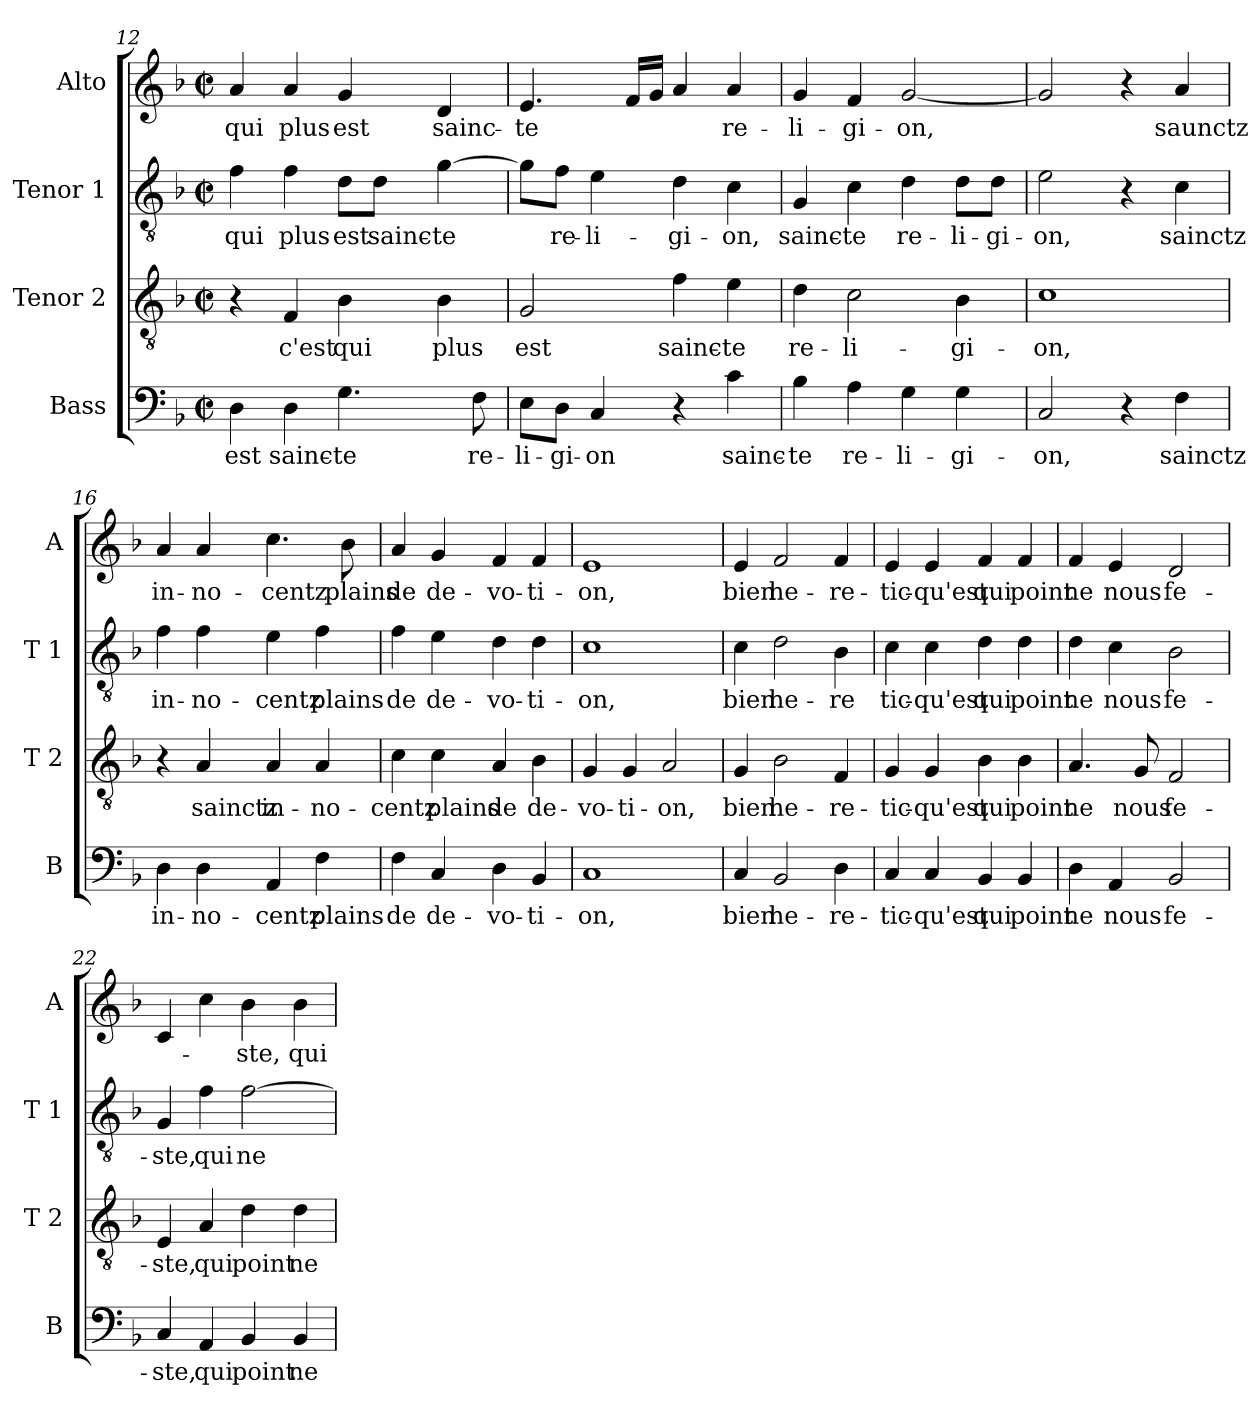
**kern	**text	**kern	**text	**kern	**text	**kern	**text
*part4	*part4	*part3	*part3	*part2	*part2	*part1	*part1
*staff4	*staff4	*staff3	*staff3	*staff2	*staff2	*staff1	*staff1
*I"Bass	*	*I"Tenor 2	*	*I"Tenor 1	*	*I"Alto	*
*I'B	*	*I'T 2	*	*I'T 1	*	*I'A	*
*clefF4	*	*clefGv2	*	*clefGv2	*	*clefG2	*
*k[b-]	*	*k[b-]	*	*k[b-]	*	*k[b-]	*
*F:	*	*F:	*	*F:	*	*F:	*
*M2/2	*	*M2/2	*	*M2/2	*	*M2/2	*
*met(c|)	*	*met(c|)	*	*met(c|)	*	*met(c|)	*
=12	=12	=12	=12	=12	=12	=12	=12
!	!LO:LY:b	!	!	!	!LO:LY:b	!	!LO:LY:b
4D\	est	4r	.	4f\	qui	4a/	qui
!	!LO:LY:b	!	!LO:LY:b	!	!LO:LY:b	!	!LO:LY:b
4D\	sainc-	4F/	c'est	4f\	plus	4a/	plus
!	!LO:LY:b	!	!LO:LY:b	!	!LO:LY:b	!	!LO:LY:b
4.G\	-te	4B-\	qui	8d\L	est	4g/	est
!	!	!	!	!	!LO:LY:b	!	!
.	.	.	.	8d\J	sainc-	.	.
!	!	!	!LO:LY:b	!	!LO:LY:b	!	!LO:LY:b
.	.	4B-\	plus	[4g\	-te	4d/	sainc-
!	!LO:LY:b	!	!	!	!	!	!
8F\	re-	.	.	.	.	.	.
=13	=13	=13	=13	=13	=13	=13	=13
!	!LO:LY:b	!	!LO:LY:b	!	!	!	!LO:LY:b
8E\L	-li-	2G/	est	8g\L]	.	4.e/	-te
!	!LO:LY:b	!	!	!	!LO:LY:b	!	!
8D\J	-gi-	.	.	8f\J	re-	.	.
!	!LO:LY:b	!	!	!	!LO:LY:b	!	!
4C/	-on	.	.	4e\	-li-	.	.
.	.	.	.	.	.	16f/LL	.
.	.	.	.	.	.	16g/JJ	.
!	!	!	!LO:LY:b	!	!LO:LY:b	!	!
4r	.	4f\	sainc-	4d\	-gi-	4a/	.
!	!LO:LY:b	!	!LO:LY:b	!	!LO:LY:b	!	!LO:LY:b
4c\	sainc-	4e\	-te	4c\	-on,	4a/	re-
=14	=14	=14	=14	=14	=14	=14	=14
!	!LO:LY:b	!	!LO:LY:b	!	!LO:LY:b	!	!LO:LY:b
4B-\	-te	4d\	re-	4G/	sainc-	4g/	-li-
!	!LO:LY:b	!	!LO:LY:b	!	!LO:LY:b	!	!LO:LY:b
4A\	re-	2c\	-li-	4c\	-te	4f/	-gi-
!	!LO:LY:b	!	!	!	!LO:LY:b	!	!LO:LY:b
4G\	-li-	.	.	4d\	re-	[2g/	-on,
!	!LO:LY:b	!	!LO:LY:b	!	!LO:LY:b	!	!
4G\	-gi-	4B-\	-gi-	8d\L	-li-	.	.
!	!	!	!	!	!LO:LY:b	!	!
.	.	.	.	8d\J	-gi-	.	.
!!LO:LB:g=z
=15	=15	=15	=15	=15	=15	=15	=15
!	!LO:LY:b	!	!LO:LY:b	!	!LO:LY:b	!	!
2C/	-on,	1c	-on,	2e\	-on,	2g/]	.
4r	.	.	.	4r	.	4r	.
!	!LO:LY:b	!	!	!	!LO:LY:b	!	!LO:LY:b
4F\	sainctz	.	.	4c\	sainctz	4a/	saunctz
=16	=16	=16	=16	=16	=16	=16	=16
!	!LO:LY:b	!	!	!	!LO:LY:b	!	!LO:LY:b
4D\	in-	4r	.	4f\	in-	4a/	in-
!	!LO:LY:b	!	!LO:LY:b	!	!LO:LY:b	!	!LO:LY:b
4D\	-no-	4A/	sainctz	4f\	-no-	4a/	-no-
!	!LO:LY:b	!	!LO:LY:b	!	!LO:LY:b	!	!LO:LY:b
4AA/	-centz	4A/	in-	4e\	-centz	4.cc\	-centz
!	!LO:LY:b	!	!LO:LY:b	!	!LO:LY:b	!	!
4F\	plains	4A/	-no-	4f\	plains	.	.
!	!	!	!	!	!	!	!LO:LY:b
.	.	.	.	.	.	8b-\	plains
=17	=17	=17	=17	=17	=17	=17	=17
!	!LO:LY:b	!	!LO:LY:b	!	!LO:LY:b	!	!LO:LY:b
4F\	de	4c\	-centz	4f\	de	4a/	de
!	!LO:LY:b	!	!LO:LY:b	!	!LO:LY:b	!	!LO:LY:b
4C/	de-	4c\	plains	4e\	de-	4g/	de-
!	!LO:LY:b	!	!LO:LY:b	!	!LO:LY:b	!	!LO:LY:b
4D\	-vo-	4A/	de	4d\	-vo-	4f/	-vo-
!	!LO:LY:b	!	!LO:LY:b	!	!LO:LY:b	!	!LO:LY:b
4BB-/	-ti-	4B-\	de-	4d\	-ti-	4f/	-ti-
=18	=18	=18	=18	=18	=18	=18	=18
!	!LO:LY:b	!	!LO:LY:b	!	!LO:LY:b	!	!LO:LY:b
1C	-on,	4G/	-vo-	1c	-on,	1e	-on,
!	!	!	!LO:LY:b	!	!	!	!
.	.	4G/	-ti-	.	.	.	.
!	!	!	!LO:LY:b	!	!	!	!
.	.	2A/	-on,	.	.	.	.
=19	=19	=19	=19	=19	=19	=19	=19
!	!LO:LY:b	!	!LO:LY:b	!	!LO:LY:b	!	!LO:LY:b
4C/	bien	4G/	bien	4c\	bien	4e/	bien
!	!LO:LY:b	!	!LO:LY:b	!	!LO:LY:b	!	!LO:LY:b
2BB-/	he-	2B-\	he-	2d\	he-	2f/	he-
!	!LO:LY:b	!	!LO:LY:b	!	!LO:LY:b	!	!LO:LY:b
4D\	-re-	4F/	-re-	4B-\	-re	4f/	-re-
!!LO:LB:g=z
=20	=20	=20	=20	=20	=20	=20	=20
!	!LO:LY:b	!	!LO:LY:b	!	!LO:LY:b	!	!LO:LY:b
4C/	-tic-	4G/	-tic-	4c\	tic-	4e/	-tic-
!	!LO:LY:b	!	!LO:LY:b	!	!LO:LY:b	!	!LO:LY:b
4C/	-qu'est	4G/	-qu'est	4c\	-qu'est	4e/	-qu'est
!	!LO:LY:b	!	!LO:LY:b	!	!LO:LY:b	!	!LO:LY:b
4BB-/	qui	4B-\	qui	4d\	qui	4f/	qui
!	!LO:LY:b	!	!LO:LY:b	!	!LO:LY:b	!	!LO:LY:b
4BB-/	point	4B-\	point	4d\	point	4f/	point
=21	=21	=21	=21	=21	=21	=21	=21
!	!LO:LY:b	!	!LO:LY:b	!	!LO:LY:b	!	!LO:LY:b
4D\	ne	4.A/	ne	4d\	ne	4f/	ne
!	!LO:LY:b	!	!	!	!LO:LY:b	!	!LO:LY:b
4AA/	nous	.	.	4c\	nous	4e/	nous
!	!	!	!LO:LY:b	!	!	!	!
.	.	8G/	nous	.	.	.	.
!	!LO:LY:b	!	!LO:LY:b	!	!LO:LY:b	!	!LO:LY:b
2BB-/	fe-	2F/	fe-	2B-\	fe-	2d/	fe-
=22	=22	=22	=22	=22	=22	=22	=22
!	!LO:LY:b	!	!LO:LY:b	!	!LO:LY:b	!	!
4C/	-ste,	4E/	-ste,	4G/	-ste,	4c/	.
!	!LO:LY:b	!	!LO:LY:b	!	!LO:LY:b	!	!
4AA/	qui	4A/	qui	4f\	qui	4cc\	.
!	!LO:LY:b	!	!LO:LY:b	!	!LO:LY:b	!	!LO:LY:b
4BB-/	point	4d\	point	[2f\	ne	4b-\	-ste,
!	!LO:LY:b	!	!LO:LY:b	!	!	!	!LO:LY:b
4BB-/	ne	4d\	ne	.	.	4b-\	qui
=	=	=	=	=	=	=	=
*-	*-	*-	*-	*-	*-	*-	*-
